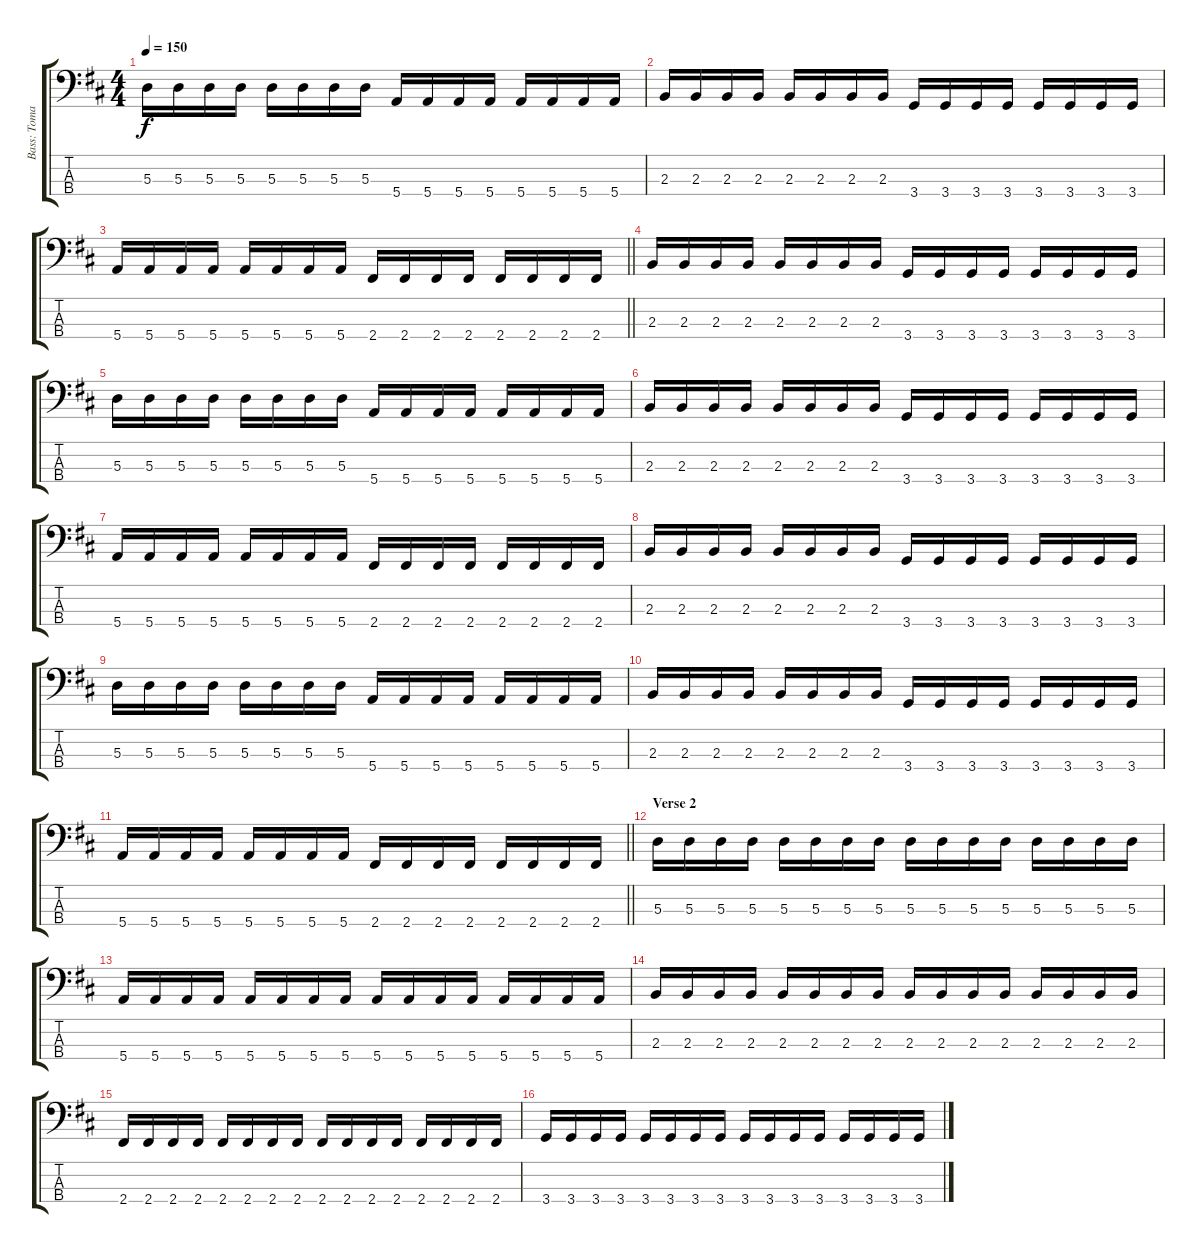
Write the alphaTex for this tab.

\track ("Bass: Tomas Wäppling" "Bass: Toma") {instrument electricbassfinger}
\staff {score tabs}
\tuning (G2 D2 A1 E1) {hide}
\ts (4 4)
\tempo 150
\clef f4
\ks d
5.3.16{dy f} 5.3.16 5.3.16 5.3.16 5.3.16 5.3.16 5.3.16 5.3.16 5.4.16 5.4.16 5.4.16 5.4.16 5.4.16 5.4.16 5.4.16 5.4.16 |
2.3.16 2.3.16 2.3.16 2.3.16 2.3.16 2.3.16 2.3.16 2.3.16 3.4.16 3.4.16 3.4.16 3.4.16 3.4.16 3.4.16 3.4.16 3.4.16 |
\barLineRight lightlight
5.4.16 5.4.16 5.4.16 5.4.16 5.4.16 5.4.16 5.4.16 5.4.16 2.4.16 2.4.16 2.4.16 2.4.16 2.4.16 2.4.16 2.4.16 2.4.16 |
2.3.16 2.3.16 2.3.16 2.3.16 2.3.16 2.3.16 2.3.16 2.3.16 3.4.16 3.4.16 3.4.16 3.4.16 3.4.16 3.4.16 3.4.16 3.4.16 |
5.3.16 5.3.16 5.3.16 5.3.16 5.3.16 5.3.16 5.3.16 5.3.16 5.4.16 5.4.16 5.4.16 5.4.16 5.4.16 5.4.16 5.4.16 5.4.16 |
2.3.16 2.3.16 2.3.16 2.3.16 2.3.16 2.3.16 2.3.16 2.3.16 3.4.16 3.4.16 3.4.16 3.4.16 3.4.16 3.4.16 3.4.16 3.4.16 |
5.4.16 5.4.16 5.4.16 5.4.16 5.4.16 5.4.16 5.4.16 5.4.16 2.4.16 2.4.16 2.4.16 2.4.16 2.4.16 2.4.16 2.4.16 2.4.16 |
2.3.16 2.3.16 2.3.16 2.3.16 2.3.16 2.3.16 2.3.16 2.3.16 3.4.16 3.4.16 3.4.16 3.4.16 3.4.16 3.4.16 3.4.16 3.4.16 |
5.3.16 5.3.16 5.3.16 5.3.16 5.3.16 5.3.16 5.3.16 5.3.16 5.4.16 5.4.16 5.4.16 5.4.16 5.4.16 5.4.16 5.4.16 5.4.16 |
2.3.16 2.3.16 2.3.16 2.3.16 2.3.16 2.3.16 2.3.16 2.3.16 3.4.16 3.4.16 3.4.16 3.4.16 3.4.16 3.4.16 3.4.16 3.4.16 |
\barLineRight lightlight
5.4.16 5.4.16 5.4.16 5.4.16 5.4.16 5.4.16 5.4.16 5.4.16 2.4.16 2.4.16 2.4.16 2.4.16 2.4.16 2.4.16 2.4.16 2.4.16 |
\section ("" "Verse 2")
5.3.16 5.3.16 5.3.16 5.3.16 5.3.16 5.3.16 5.3.16 5.3.16 5.3.16 5.3.16 5.3.16 5.3.16 5.3.16 5.3.16 5.3.16 5.3.16 |
5.4.16 5.4.16 5.4.16 5.4.16 5.4.16 5.4.16 5.4.16 5.4.16 5.4.16 5.4.16 5.4.16 5.4.16 5.4.16 5.4.16 5.4.16 5.4.16 |
2.3.16 2.3.16 2.3.16 2.3.16 2.3.16 2.3.16 2.3.16 2.3.16 2.3.16 2.3.16 2.3.16 2.3.16 2.3.16 2.3.16 2.3.16 2.3.16 |
2.4.16 2.4.16 2.4.16 2.4.16 2.4.16 2.4.16 2.4.16 2.4.16 2.4.16 2.4.16 2.4.16 2.4.16 2.4.16 2.4.16 2.4.16 2.4.16 |
3.4.16 3.4.16 3.4.16 3.4.16 3.4.16 3.4.16 3.4.16 3.4.16 3.4.16 3.4.16 3.4.16 3.4.16 3.4.16 3.4.16 3.4.16 3.4.16
